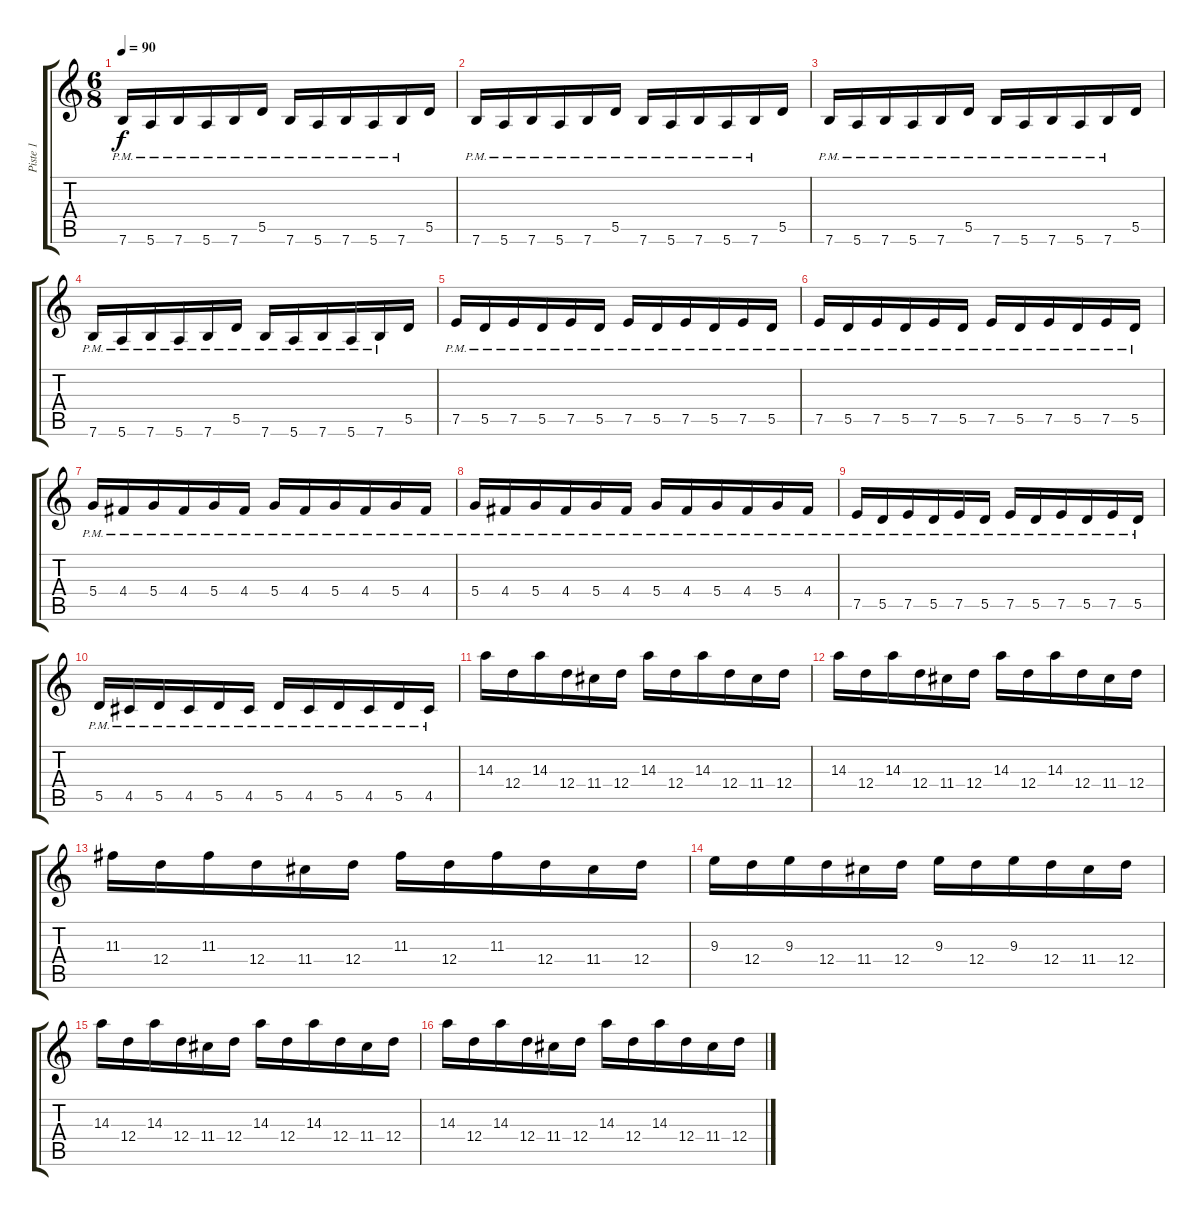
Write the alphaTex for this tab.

\track ("Piste 1" "Piste 1") {instrument electricguitarclean}
\staff {score tabs}
\tuning (E4 B3 G3 D3 A2 E2) {hide}
\ts (6 8)
\tempo 90
\clef g2
\ks c
7.6{pm}.16{dy f instrument electricguitarclean} 5.6{pm}.16 7.6{pm}.16 5.6{pm}.16 7.6{pm}.16 5.5{pm}.16 7.6{pm}.16 5.6{pm}.16 7.6{pm}.16 5.6{pm}.16 7.6{pm}.16 5.5.16 |
7.6{pm}.16 5.6{pm}.16 7.6{pm}.16 5.6{pm}.16 7.6{pm}.16 5.5{pm}.16 7.6{pm}.16 5.6{pm}.16 7.6{pm}.16 5.6{pm}.16 7.6{pm}.16 5.5.16 |
7.6{pm}.16 5.6{pm}.16 7.6{pm}.16 5.6{pm}.16 7.6{pm}.16 5.5{pm}.16 7.6{pm}.16 5.6{pm}.16 7.6{pm}.16 5.6{pm}.16 7.6{pm}.16 5.5.16 |
7.6{pm}.16 5.6{pm}.16 7.6{pm}.16 5.6{pm}.16 7.6{pm}.16 5.5{pm}.16 7.6{pm}.16 5.6{pm}.16 7.6{pm}.16 5.6{pm}.16 7.6{pm}.16 5.5.16 |
7.5{pm}.16 5.5{pm}.16 7.5{pm}.16 5.5{pm}.16 7.5{pm}.16 5.5{pm}.16 7.5{pm}.16 5.5{pm}.16 7.5{pm}.16 5.5{pm}.16 7.5{pm}.16 5.5{pm}.16 |
7.5{pm}.16 5.5{pm}.16 7.5{pm}.16 5.5{pm}.16 7.5{pm}.16 5.5{pm}.16 7.5{pm}.16 5.5{pm}.16 7.5{pm}.16 5.5{pm}.16 7.5{pm}.16 5.5{pm}.16 |
5.4{pm}.16 4.4{pm}.16 5.4{pm}.16 4.4{pm}.16 5.4{pm}.16 4.4{pm}.16 5.4{pm}.16 4.4{pm}.16 5.4{pm}.16 4.4{pm}.16 5.4{pm}.16 4.4{pm}.16 |
5.4{pm}.16 4.4{pm}.16 5.4{pm}.16 4.4{pm}.16 5.4{pm}.16 4.4{pm}.16 5.4{pm}.16 4.4{pm}.16 5.4{pm}.16 4.4{pm}.16 5.4{pm}.16 4.4{pm}.16 |
7.5{pm}.16 5.5{pm}.16 7.5{pm}.16 5.5{pm}.16 7.5{pm}.16 5.5{pm}.16 7.5{pm}.16 5.5{pm}.16 7.5{pm}.16 5.5{pm}.16 7.5{pm}.16 5.5{pm}.16 |
5.5{pm}.16 4.5{pm}.16 5.5{pm}.16 4.5{pm}.16 5.5{pm}.16 4.5{pm}.16 5.5{pm}.16 4.5{pm}.16 5.5{pm}.16 4.5{pm}.16 5.5{pm}.16 4.5{pm}.16 |
14.3.16{instrument distortionguitar} 12.4.16 14.3.16 12.4.16 11.4.16 12.4.16 14.3.16{instrument distortionguitar} 12.4.16 14.3.16 12.4.16 11.4.16 12.4.16 |
14.3.16{instrument distortionguitar} 12.4.16 14.3.16 12.4.16 11.4.16 12.4.16 14.3.16{instrument distortionguitar} 12.4.16 14.3.16 12.4.16 11.4.16 12.4.16 |
11.3.16{instrument distortionguitar} 12.4.16 11.3.16 12.4.16 11.4.16 12.4.16 11.3.16{instrument distortionguitar} 12.4.16 11.3.16 12.4.16 11.4.16 12.4.16 |
9.3.16{instrument distortionguitar} 12.4.16 9.3.16 12.4.16 11.4.16 12.4.16 9.3.16{instrument distortionguitar} 12.4.16 9.3.16 12.4.16 11.4.16 12.4.16 |
14.3.16{instrument distortionguitar} 12.4.16 14.3.16 12.4.16 11.4.16 12.4.16 14.3.16{instrument distortionguitar} 12.4.16 14.3.16 12.4.16 11.4.16 12.4.16 |
14.3.16{instrument distortionguitar} 12.4.16 14.3.16 12.4.16 11.4.16 12.4.16 14.3.16{instrument distortionguitar} 12.4.16 14.3.16 12.4.16 11.4.16 12.4.16
